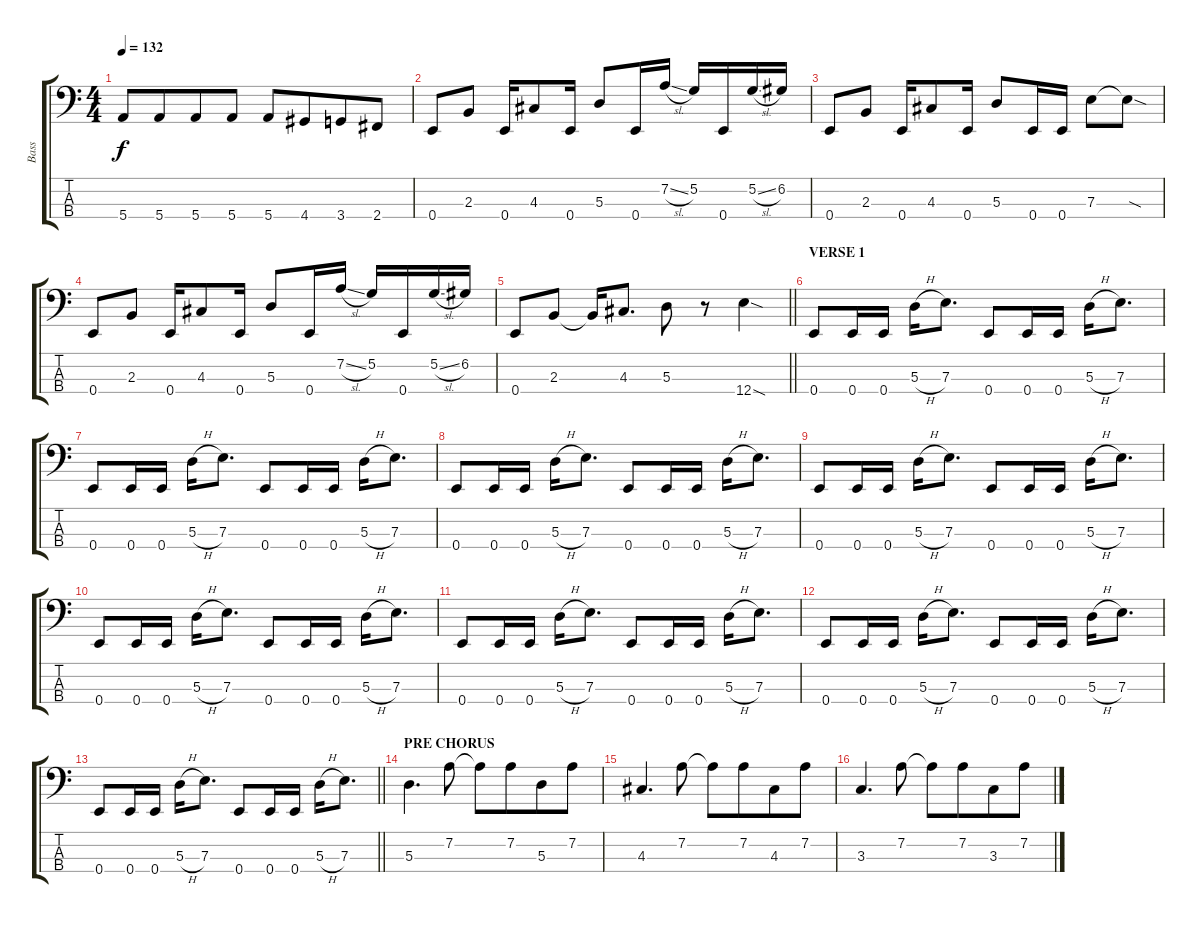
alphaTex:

\track ("Bass" "Bass") {instrument electricbassfinger}
\staff {score tabs}
\tuning (G2 D2 A1 E1) {hide}
\ts (4 4)
\tempo 132
\clef f4
\ks c
5.4{t}.8{dy f} 5.4.8{beam merge} 5.4.8 5.4.8 5.4.8 4.4.8{beam merge} 3.4.8 2.4.8 |
0.4.8 2.3.8 0.4.16 4.3.8 0.4.16 5.3.8 0.4.16 7.2{sl}.16 5.2.16 0.4.16 5.2{sl}.16 6.2.16 |
0.4.8 2.3.8 0.4.16 4.3.8 0.4.16 5.3.8 0.4.16 0.4.16 7.3.8 7.3{sod t}.8 |
0.4.8 2.3.8 0.4.16 4.3.8 0.4.16 5.3.8 0.4.16 7.2{sl}.16 5.2.16 0.4.16 5.2{sl}.16 6.2.16 |
\barLineRight lightlight
0.4.8 2.3.8 2.3{t}.16 4.3.8{d} 5.3.8 r.8 12.4{sod}.4 |
\section ("" "VERSE 1")
0.4.8 0.4.16 0.4.16 5.3{h}.16 7.3.8{d} 0.4.8 0.4.16 0.4.16 5.3{h}.16 7.3.8{d} |
0.4.8 0.4.16 0.4.16 5.3{h}.16 7.3.8{d} 0.4.8 0.4.16 0.4.16 5.3{h}.16 7.3.8{d} |
0.4.8 0.4.16 0.4.16 5.3{h}.16 7.3.8{d} 0.4.8 0.4.16 0.4.16 5.3{h}.16 7.3.8{d} |
0.4.8 0.4.16 0.4.16 5.3{h}.16 7.3.8{d} 0.4.8 0.4.16 0.4.16 5.3{h}.16 7.3.8{d} |
0.4.8 0.4.16 0.4.16 5.3{h}.16 7.3.8{d} 0.4.8 0.4.16 0.4.16 5.3{h}.16 7.3.8{d} |
0.4.8 0.4.16 0.4.16 5.3{h}.16 7.3.8{d} 0.4.8 0.4.16 0.4.16 5.3{h}.16 7.3.8{d} |
0.4.8 0.4.16 0.4.16 5.3{h}.16 7.3.8{d} 0.4.8 0.4.16 0.4.16 5.3{h}.16 7.3.8{d} |
\barLineRight lightlight
0.4.8 0.4.16 0.4.16 5.3{h}.16 7.3.8{d} 0.4.8 0.4.16 0.4.16 5.3{h}.16 7.3.8{d} |
\section ("" "PRE CHORUS")
5.3.4{d} 7.2.8 7.2{t}.8 7.2.8{beam merge} 5.3.8 7.2.8 |
4.3.4{d} 7.2.8 7.2{t}.8 7.2.8{beam merge} 4.3.8 7.2.8 |
3.3.4{d} 7.2.8 7.2{t}.8 7.2.8{beam merge} 3.3.8 7.2.8
